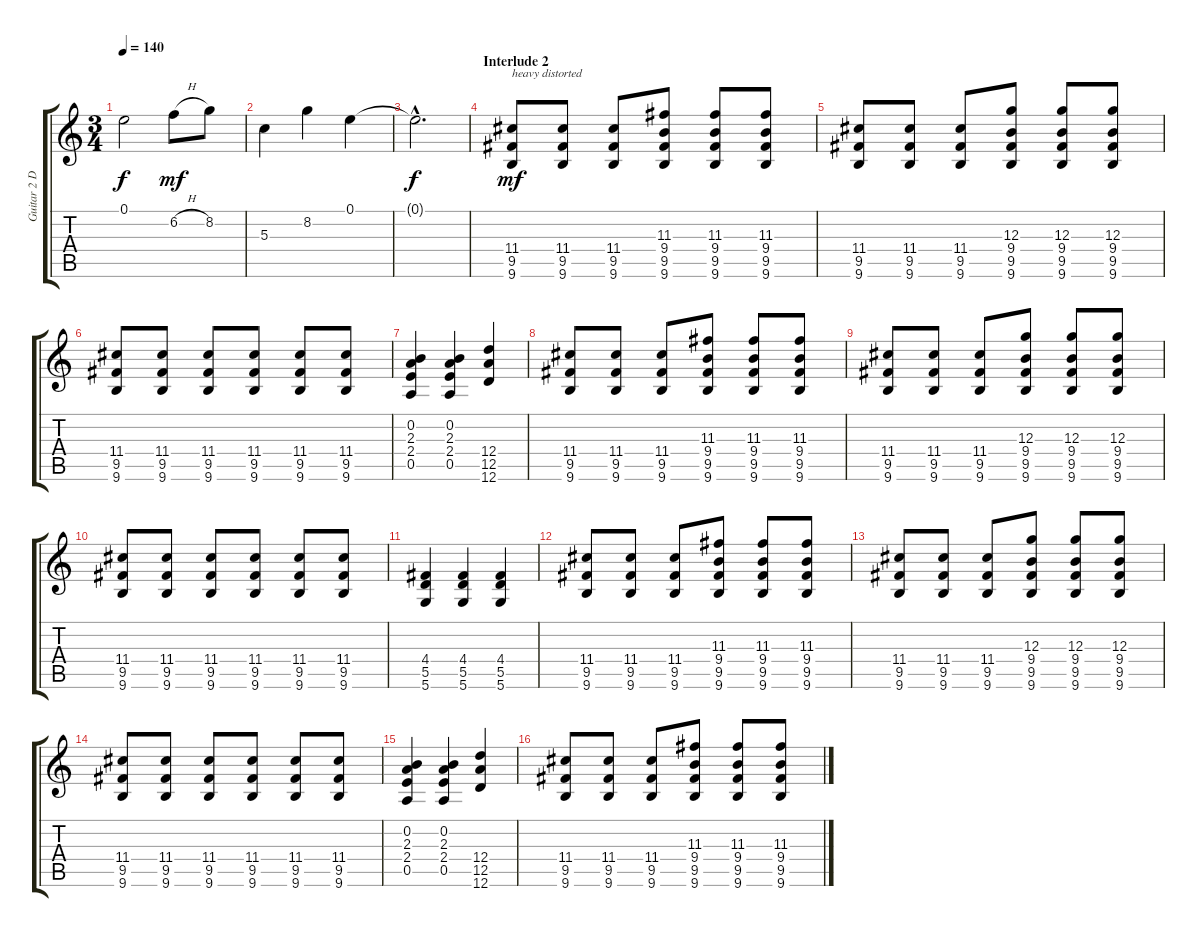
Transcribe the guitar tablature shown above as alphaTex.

\track ("Guitar 2 Distort" "Guitar 2 D") {instrument overdrivenguitar}
\staff {score tabs}
\tuning (E4 B3 G3 D3 A2 D2) {hide}
\ts (3 4)
\tempo 140
\clef g2
\ks c
0.1{t}.2{dy f} 6.2{h}.8{dy mf} 8.2.8 |
5.3.4 8.2.4 0.1.4 |
0.1{hac t}.2{d dy f} |
\section ("" "Interlude 2")
(11.4 9.5 9.6).8{txt "heavy distorted" dy mf volume 13} (11.4 9.5 9.6).8 (11.4 9.5 9.6).8 (11.3 9.4 9.5 9.6).8 (11.3 9.4 9.5 9.6).8 (11.3 9.4 9.5 9.6).8 |
(11.4 9.5 9.6).8 (11.4 9.5 9.6).8 (11.4 9.5 9.6).8 (12.3 9.4 9.5 9.6).8 (12.3 9.4 9.5 9.6).8 (12.3 9.4 9.5 9.6).8 |
(11.4 9.5 9.6).8 (11.4 9.5 9.6).8 (11.4 9.5 9.6).8 (11.4 9.5 9.6).8 (11.4 9.5 9.6).8 (11.4 9.5 9.6).8 |
(0.2 2.3 2.4 0.5).4 (0.2 2.3 2.4 0.5).4 (12.4 12.5 12.6).4 |
(11.4 9.5 9.6).8 (11.4 9.5 9.6).8 (11.4 9.5 9.6).8 (11.3 9.4 9.5 9.6).8 (11.3 9.4 9.5 9.6).8 (11.3 9.4 9.5 9.6).8 |
(11.4 9.5 9.6).8 (11.4 9.5 9.6).8 (11.4 9.5 9.6).8 (12.3 9.4 9.5 9.6).8 (12.3 9.4 9.5 9.6).8 (12.3 9.4 9.5 9.6).8 |
(11.4 9.5 9.6).8 (11.4 9.5 9.6).8 (11.4 9.5 9.6).8 (11.4 9.5 9.6).8 (11.4 9.5 9.6).8 (11.4 9.5 9.6).8 |
(4.4 5.5 5.6).4 (4.4 5.5 5.6).4 (4.4 5.5 5.6).4 |
(11.4 9.5 9.6).8 (11.4 9.5 9.6).8 (11.4 9.5 9.6).8 (11.3 9.4 9.5 9.6).8 (11.3 9.4 9.5 9.6).8 (11.3 9.4 9.5 9.6).8 |
(11.4 9.5 9.6).8 (11.4 9.5 9.6).8 (11.4 9.5 9.6).8 (12.3 9.4 9.5 9.6).8 (12.3 9.4 9.5 9.6).8 (12.3 9.4 9.5 9.6).8 |
(11.4 9.5 9.6).8 (11.4 9.5 9.6).8 (11.4 9.5 9.6).8 (11.4 9.5 9.6).8 (11.4 9.5 9.6).8 (11.4 9.5 9.6).8 |
(0.2 2.3 2.4 0.5).4 (0.2 2.3 2.4 0.5).4 (12.4 12.5 12.6).4 |
(11.4 9.5 9.6).8 (11.4 9.5 9.6).8 (11.4 9.5 9.6).8 (11.3 9.4 9.5 9.6).8 (11.3 9.4 9.5 9.6).8 (11.3 9.4 9.5 9.6).8
